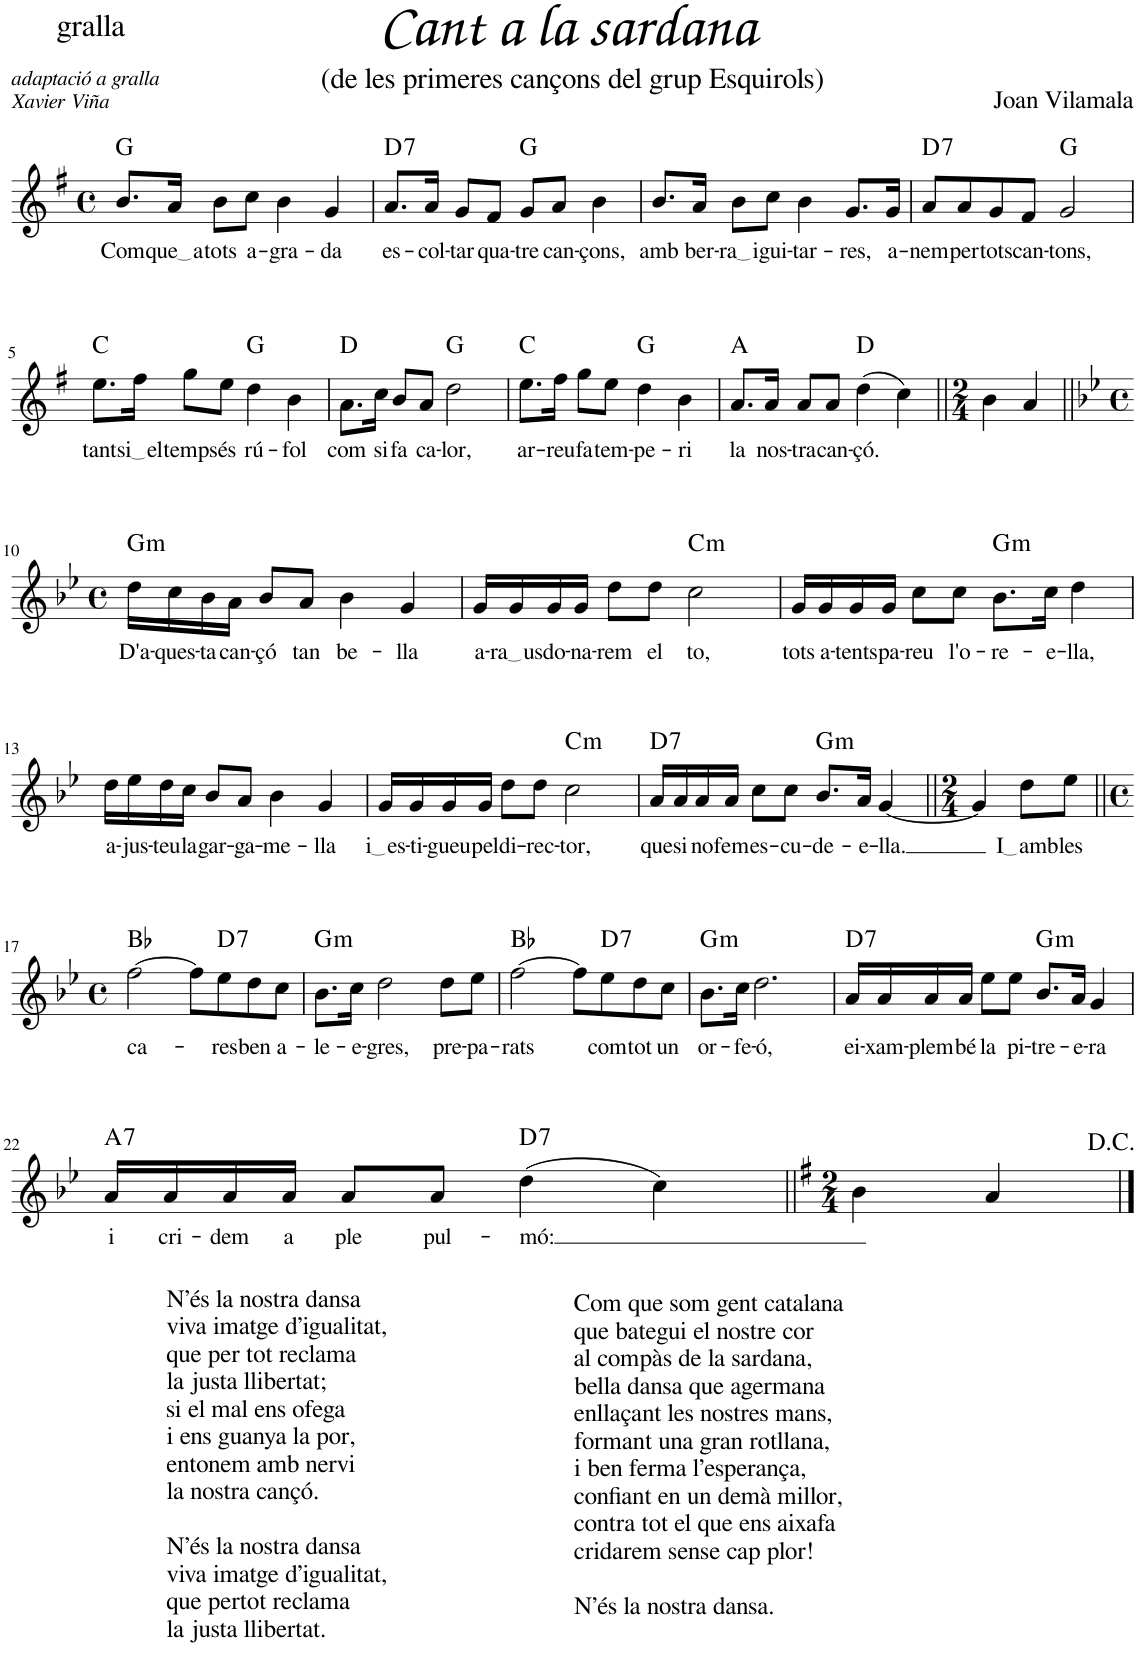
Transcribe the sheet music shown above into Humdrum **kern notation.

**kern	**text	**harte
*part1	*part1	*part1
*staff1	*staff1	*
*I"Oboè	*	*
*I'Ob.	*	*
*clefG2	*	*
*k[f#]	*	*
*M4/4	*	*
*met(c)	*	*
=1	=1	=1
!	!LO:LY:b	!
8.b/L	Com	G:maj
!	!LO:LY:b	!
16a/Jk	que a	.
!	!LO:LY:b	!
8b\L	tots	.
!	!LO:LY:b	!
8cc\J	a-	.
!	!LO:LY:b	!
4b\	-gra-	.
!	!LO:LY:b	!
4g/	-da	.
=2	=2	=2
!	!LO:LY:b	!LO:H:kt=7
8.a/L	es-	D:7
!	!LO:LY:b	!
16a/Jk	-col-	.
!	!LO:LY:b	!
8g/L	-tar	.
!	!LO:LY:b	!
8f#/J	qua-	.
!	!LO:LY:b	!
8g/L	-tre	G:maj
!	!LO:LY:b	!
8a/J	can-	.
!	!LO:LY:b	!
4b\	-çons,	.
=3	=3	=3
!	!LO:LY:b	!
8.b/L	amb	.
!	!LO:LY:b	!
16a/Jk	ber-	.
!	!LO:LY:b	!
8b\L	ra i	.
!	!LO:LY:b	!
8cc\J	gui-	.
!	!LO:LY:b	!
4b\	-tar-	.
!	!LO:LY:b	!
8.g/L	-res,	.
!	!LO:LY:b	!
16g/Jk	a-	.
=4	=4	=4
!	!LO:LY:b	!LO:H:kt=7
8a/L	-nem	D:7
!	!LO:LY:b	!
8a/	per	.
!	!LO:LY:b	!
8g/	tots	.
!	!LO:LY:b	!
8f#/J	can-	.
!	!LO:LY:b	!
2g/	-tons,	G:maj
!!LO:LB:g=z
=5	=5	=5
!	!LO:LY:b	!
8.ee\L	tant	C:maj
!	!LO:LY:b	!
16ff#\Jk	si el	.
!	!LO:LY:b	!
8gg\L	temps	.
!	!LO:LY:b	!
8ee\J	és	.
!	!LO:LY:b	!
4dd\	rú-	G:maj
!	!LO:LY:b	!
4b\	-fol	.
=6	=6	=6
!	!LO:LY:b	!
8.a\L	com	D:maj
!	!LO:LY:b	!
16cc\Jk	si	.
!	!LO:LY:b	!
8b/L	fa	.
!	!LO:LY:b	!
8a/J	ca-	.
!	!LO:LY:b	!
2dd\	-lor,	G:maj
=7	=7	=7
!	!LO:LY:b	!
8.ee\L	ar-	C:maj
!	!LO:LY:b	!
16ff#\Jk	-reu	.
!	!LO:LY:b	!
8gg\L	fa	.
!	!LO:LY:b	!
8ee\J	tem-	.
!	!LO:LY:b	!
4dd\	-pe-	G:maj
!	!LO:LY:b	!
4b\	-ri	.
=8	=8	=8
!	!LO:LY:b	!
8.a/L	la	A:maj
!	!LO:LY:b	!
16a/Jk	nos-	.
!	!LO:LY:b	!
8a/L	-tra	.
!	!LO:LY:b	!
8a/J	can-	.
!	!LO:LY:b	!
(4dd\	-çó.	D:maj
4cc\)	.	.
=9||	=9||	=9||
*M2/4	*	*
4b\	.	.
4a/	.	.
!!LO:LB:g=z
=10||	=10||	=10||
*k[b-e-]	*	*
*M4/4	*	*
*met(c)	*	*
!	!LO:LY:b	!LO:H:kt=m
16dd\LL	D'a-	G:min
!	!LO:LY:b	!
16cc\	-ques-	.
!	!LO:LY:b	!
16b-\	-ta	.
!	!LO:LY:b	!
16a\JJ	can-	.
!	!LO:LY:b	!
8b-/L	-çó	.
!	!LO:LY:b	!
8a/J	tan	.
!	!LO:LY:b	!
4b-\	be-	.
!	!LO:LY:b	!
4g/	-lla	.
=11	=11	=11
!	!LO:LY:b	!
16g/LL	a-	.
!	!LO:LY:b	!
16g/	ra us	.
!	!LO:LY:b	!
16g/	do-	.
!	!LO:LY:b	!
16g/JJ	-na-	.
!	!LO:LY:b	!
8dd\L	-rem	.
!	!LO:LY:b	!
8dd\J	el	.
!	!LO:LY:b	!LO:H:kt=m
2cc\	to,	C:min
=12	=12	=12
!	!LO:LY:b	!
16g/LL	tots	.
!	!LO:LY:b	!
16g/	a-	.
!	!LO:LY:b	!
16g/	-tents	.
!	!LO:LY:b	!
16g/JJ	pa-	.
!	!LO:LY:b	!
8cc\L	-reu	.
!	!LO:LY:b	!
8cc\J	l'o-	.
!	!LO:LY:b	!LO:H:kt=m
8.b-\L	-re-	G:min
!	!LO:LY:b	!
16cc\Jk	-e-	.
!	!LO:LY:b	!
4dd\	-lla,	.
!!LO:LB:g=z
=13	=13	=13
!	!LO:LY:b	!
16dd\LL	a-	.
!	!LO:LY:b	!
16ee-\	-jus-	.
!	!LO:LY:b	!
16dd\	-teu	.
!	!LO:LY:b	!
16cc\JJ	la	.
!	!LO:LY:b	!
8b-/L	gar-	.
!	!LO:LY:b	!
8a/J	-ga-	.
!	!LO:LY:b	!
4b-\	-me-	.
!	!LO:LY:b	!
4g/	-lla	.
=14	=14	=14
!	!LO:LY:b	!
16g/LL	i es	.
!	!LO:LY:b	!
16g/	-ti-	.
!	!LO:LY:b	!
16g/	-gueu	.
!	!LO:LY:b	!
16g/JJ	pel	.
!	!LO:LY:b	!
8dd\L	di-	.
!	!LO:LY:b	!
8dd\J	-rec-	.
!	!LO:LY:b	!LO:H:kt=m
2cc\	-tor,	C:min
=15	=15	=15
!	!LO:LY:b	!LO:H:kt=7
16a/LL	que	D:7
!	!LO:LY:b	!
16a/	si	.
!	!LO:LY:b	!
16a/	no	.
!	!LO:LY:b	!
16a/JJ	fem	.
!	!LO:LY:b	!
8cc\L	es-	.
!	!LO:LY:b	!
8cc\J	-cu-	.
!	!LO:LY:b	!LO:H:kt=m
8.b-/L	-de-	G:min
!	!LO:LY:b	!
16a/Jk	-e-	.
!	!LO:LY:b	!
[4g/	-lla.	.
=16||	=16||	=16||
*M2/4	*	*
4g/]	.	.
!	!LO:LY:b	!
8dd\L	I amb	.
!	!LO:LY:b	!
8ee-\J	les	.
!!LO:LB:g=z
=17||	=17||	=17||
*M4/4	*	*
*met(c)	*	*
!	!LO:LY:b	!
[2ff\	ca-	Bb:maj
8ff\L]	.	.
!	!LO:LY:b	!LO:H:kt=7
8ee-\	-res	D:7
!	!LO:LY:b	!
8dd\	ben	.
!	!LO:LY:b	!
8cc\J	a-	.
=18	=18	=18
!	!LO:LY:b	!LO:H:kt=m
8.b-\L	-le-	G:min
!	!LO:LY:b	!
16cc\Jk	-e-	.
!	!LO:LY:b	!
2dd\	-gres,	.
!	!LO:LY:b	!
8dd\L	pre-	.
!	!LO:LY:b	!
8ee-\J	-pa-	.
=19	=19	=19
!	!LO:LY:b	!
[2ff\	-rats	Bb:maj
8ff\L]	.	.
!	!LO:LY:b	!LO:H:kt=7
8ee-\	com	D:7
!	!LO:LY:b	!
8dd\	tot	.
!	!LO:LY:b	!
8cc\J	un	.
=20	=20	=20
!	!LO:LY:b	!LO:H:kt=m
8.b-\L	or-	G:min
!	!LO:LY:b	!
16cc\Jk	-fe-	.
!	!LO:LY:b	!
2.dd\	-ó,	.
=21	=21	=21
!	!LO:LY:b	!LO:H:kt=7
16a/LL	ei-	D:7
!	!LO:LY:b	!
16a/	-xam-	.
!	!LO:LY:b	!
16a/	-plem	.
!	!LO:LY:b	!
16a/JJ	bé	.
!	!LO:LY:b	!
8ee-\L	la	.
!	!LO:LY:b	!
8ee-\J	pi-	.
!	!LO:LY:b	!LO:H:kt=m
8.b-/L	-tre-	G:min
!	!LO:LY:b	!
16a/Jk	-e-	.
!	!LO:LY:b	!
4g/	-ra	.
!!LO:LB:g=z
=22	=22	=22
!	!LO:LY:b	!LO:H:kt=7
16a/LL	i	A:7
!	!LO:LY:b	!
16a/	cri-	.
!	!LO:LY:b	!
16a/	-dem	.
!	!LO:LY:b	!
16a/JJ	a	.
!	!LO:LY:b	!
8a/L	ple	.
!	!LO:LY:b	!
8a/J	pul-	.
!	!LO:LY:b	!LO:H:kt=7
(4dd\	-mó:	D:7
4cc\)	.	.
=23||	=23||	=23||
*k[f#]	*	*
*M2/4	*	*
4b\	.	.
4a/	.	.
==	==	==
*-	*-	*-
